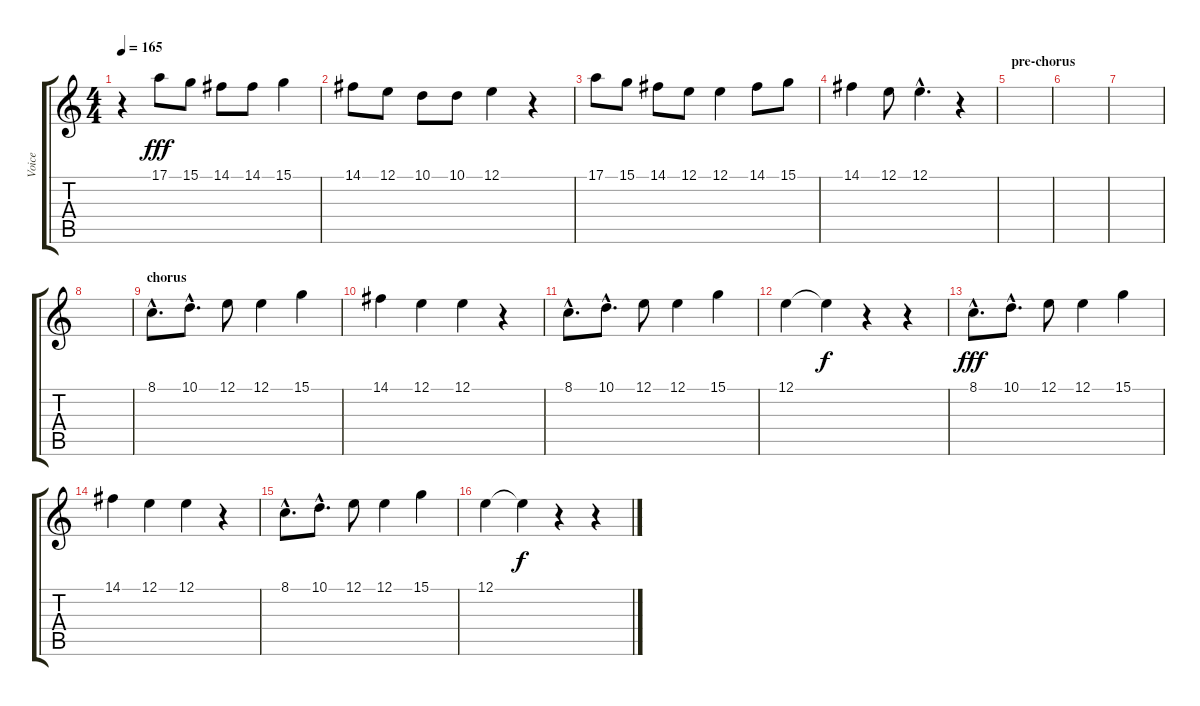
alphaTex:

\track ("Voice" "Voice") {instrument choiraahs}
\staff {score tabs}
\tuning (E4 B3 G3 D3 A2 E2) {hide}
\ts (4 4)
\tempo 165
\clef g2
\ks c
r.4{dy fff} 17.1.8 15.1.8 14.1.8 14.1.8 15.1.4 |
14.1.8 12.1.8 10.1.8 10.1.8 12.1.4 r.4 |
17.1.8 15.1.8 14.1.8 12.1.8 12.1.4 14.1.8 15.1.8 |
14.1.4 12.1.8 12.1{hac}.4{d} r.4 |
\section ("" "pre-chorus")
|
|
|
|
\section ("" "chorus")
8.1{hac}.8{d} 10.1{hac}.8{d} 12.1.8 12.1.4 15.1.4 |
14.1.4 12.1.4 12.1.4 r.4 |
8.1{hac}.8{d} 10.1{hac}.8{d} 12.1.8 12.1.4 15.1.4 |
12.1.4 12.1{t}.4{dy f} r.4 r.4 |
8.1{hac}.8{d dy fff} 10.1{hac}.8{d} 12.1.8 12.1.4 15.1.4 |
14.1.4 12.1.4 12.1.4 r.4 |
8.1{hac}.8{d} 10.1{hac}.8{d} 12.1.8 12.1.4 15.1.4 |
12.1.4 12.1{t}.4{dy f} r.4 r.4
